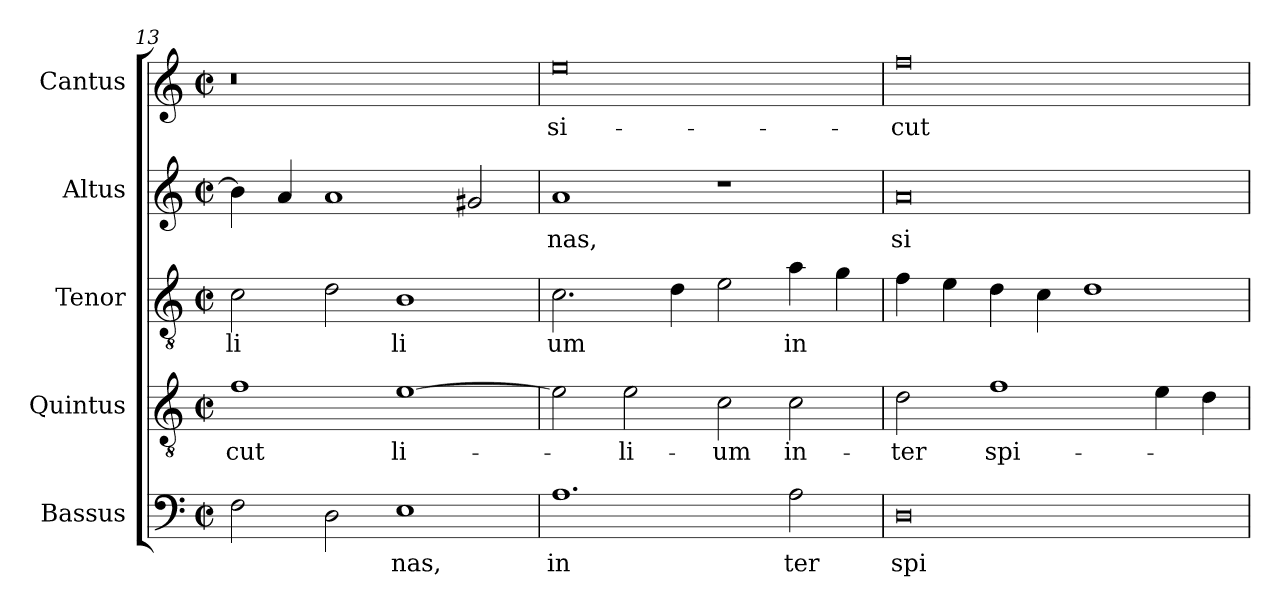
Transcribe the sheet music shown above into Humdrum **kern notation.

**kern	**text	**kern	**text	**kern	**text	**kern	**text	**kern	**text
*part5	*part5	*part4	*part4	*part3	*part3	*part2	*part2	*part1	*part1
*staff5	*staff5	*staff4	*staff4	*staff3	*staff3	*staff2	*staff2	*staff1	*staff1
*I"Bassus	*	*I"Quintus	*	*I"Tenor	*	*I"Altus	*	*I"Cantus	*
!!LO:LB:g=z
*clefF4	*	*clefGv2	*	*clefGv2	*	*clefG2	*	*clefG2	*
*M2/2	*	*M2/2	*	*M2/2	*	*M2/2	*	*M2/2	*
*met(c|)	*	*met(c|)	*	*met(c|)	*	*met(c|)	*	*met(c|)	*
=13	=13	=13	=13	=13	=13	=13	=13	=13	=13
!	!	!	!LO:LY:b:cj	!	!LO:LY:b:cj	!	!	!	!
2F\	.	1f	cut	2c\	li	4b\]	.	0r	.
.	.	.	.	.	.	4a/	.	.	.
2D\	.	.	.	2d\	.	1a	.	.	.
!	!LO:LY:b:cj	!	!LO:LY:b:cj	!	!LO:LY:b:cj	!	!	!	!
1E	nas,	[>1e	li-	1B	li	.	.	.	.
.	.	.	.	.	.	2g#/	.	.	.
=14	=14	=14	=14	=14	=14	=14	=14	=14	=14
!	!LO:LY:b:cj	!	!	!	!LO:LY:b	!	!LO:LY:b:cj	!	!LO:LY:b:cj
1.A	in	2e\]	.	2.c\	um	1a	-nas,	0ee	si-
!	!	!	!LO:LY:b:cj	!	!	!	!	!	!
.	.	2e\	-li-	.	.	.	.	.	.
.	.	.	.	4d\	.	.	.	.	.
!	!	!	!LO:LY:b:cj	!	!	!	!	!	!
.	.	2c\	-um	2e\	.	1r	.	.	.
!	!LO:LY:b:cj	!	!LO:LY:b:cj	!	!LO:LY:b:cj	!	!	!	!
2A\	ter	2c\	in-	4a\	in	.	.	.	.
.	.	.	.	4g\	.	.	.	.	.
=15	=15	=15	=15	=15	=15	=15	=15	=15	=15
!	!LO:LY:b:cj	!	!LO:LY:b:cj	!	!	!	!LO:LY:b:cj	!	!LO:LY:b:cj
0D	spi	2d\	-ter	4f\	.	0a	si	0ff	-cut
.	.	.	.	4e\	.	.	.	.	.
!	!	!	!LO:LY:b:cj	!	!	!	!	!	!
.	.	1f	spi-	4d\	.	.	.	.	.
.	.	.	.	4c\	.	.	.	.	.
.	.	.	.	1d	.	.	.	.	.
.	.	4e\	.	.	.	.	.	.	.
.	.	4d\	.	.	.	.	.	.	.
=	=	=	=	=	=	=	=	=	=
*-	*-	*-	*-	*-	*-	*-	*-	*-	*-
